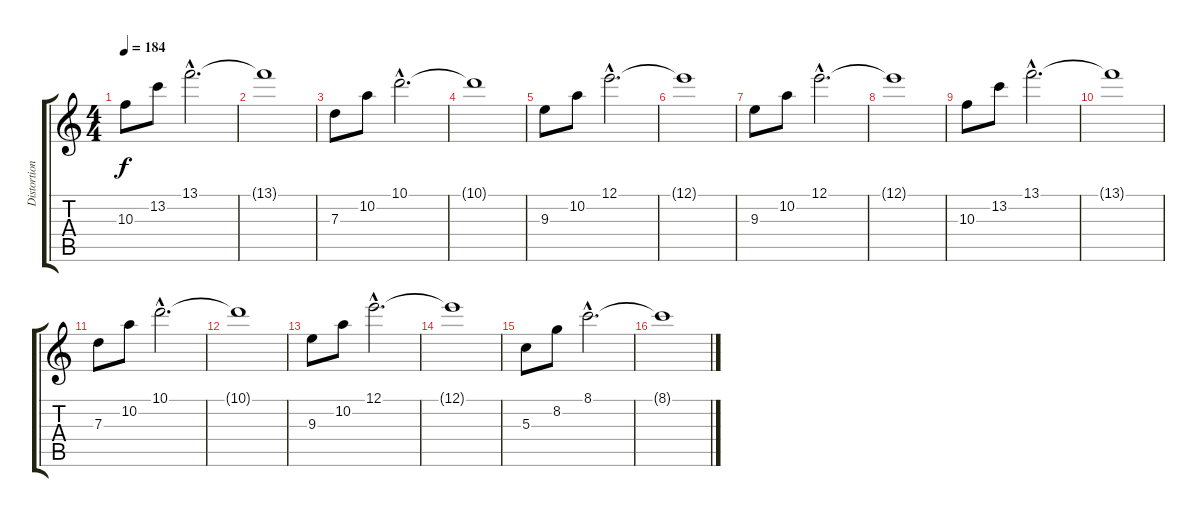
\track ("Distortion Guitar" "Distortion") {instrument distortionguitar}
\staff {score tabs}
\tuning (E4 B3 G3 D3 A2 E2) {hide}
\ts (4 4)
\tempo 184
\clef g2
\ks c
10.3.8{dy f} 13.2.8 13.1{hac}.2{d} |
13.1{t}.1 |
7.3.8 10.2.8 10.1{hac}.2{d} |
10.1{t}.1 |
9.3.8 10.2.8 12.1{hac}.2{d} |
12.1{t}.1 |
9.3.8 10.2.8 12.1{hac}.2{d} |
12.1{t}.1 |
10.3.8 13.2.8 13.1{hac}.2{d} |
13.1{t}.1 |
7.3.8 10.2.8 10.1{hac}.2{d} |
10.1{t}.1 |
9.3.8 10.2.8 12.1{hac}.2{d} |
12.1{t}.1 |
5.3.8 8.2.8 8.1{hac}.2{d} |
8.1{t}.1
